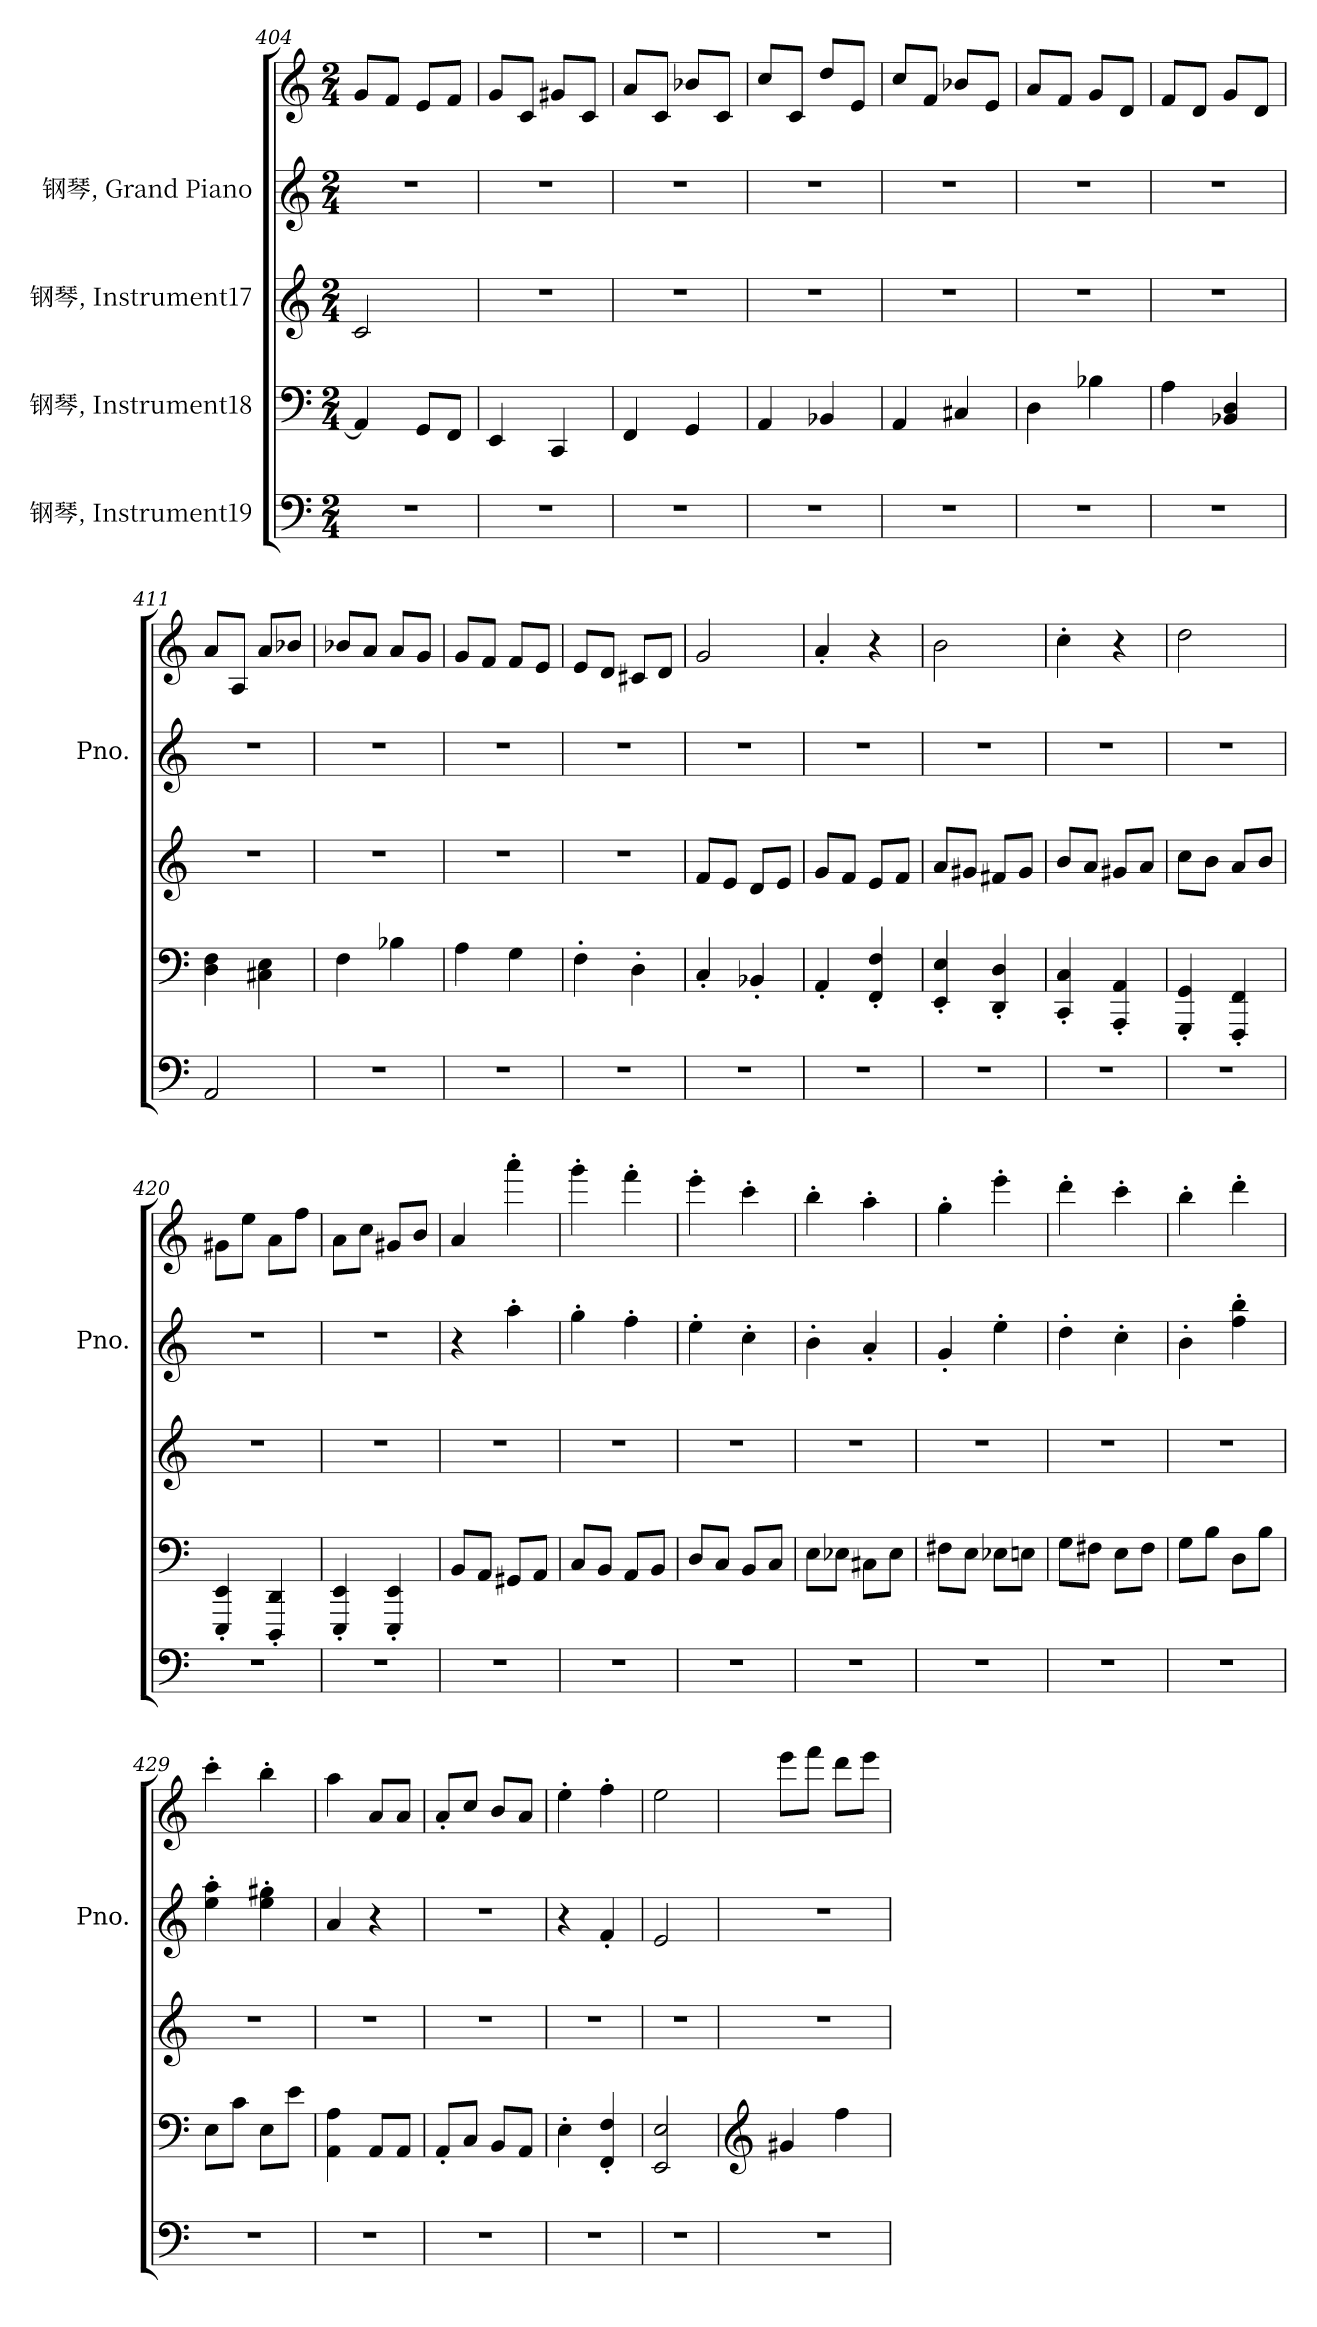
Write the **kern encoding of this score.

**kern	**kern	**kern	**kern	**kern
*part4	*part3	*part2	*part1	*part1
*staff5	*staff4	*staff3	*staff2	*staff1
*I"钢琴, Instrument19	*I"钢琴, Instrument18	*I"钢琴, Instrument17	*I"钢琴, Grand Piano	*
*	*	*	*I'Pno.	*
*clefF4	*clefF4	*clefG2	*clefG2	*clefG2
*k[]	*k[]	*k[]	*k[]	*k[]
*M2/4	*M2/4	*M2/4	*M2/4	*M2/4
=404	=404	=404	=404	=404
2r	4AA/]	2c/	2r	8g/L
.	.	.	.	8f/J
.	8GG/L	.	.	8e/L
.	8FF/J	.	.	8f/J
!!LO:LB:g=z
=405	=405	=405	=405	=405
2r	4EE/	2r	2r	8g/L
.	.	.	.	8c/J
.	4CC/	.	.	8g#X/L
.	.	.	.	8c/J
=406	=406	=406	=406	=406
2r	4FF/	2r	2r	8a/L
.	.	.	.	8c/J
.	4GG/	.	.	8b-X/L
.	.	.	.	8c/J
=407	=407	=407	=407	=407
2r	4AA/	2r	2r	8cc/L
.	.	.	.	8c/J
.	4BB-X/	.	.	8dd/L
.	.	.	.	8e/J
=408	=408	=408	=408	=408
2r	4AA/	2r	2r	8cc/L
.	.	.	.	8f/J
.	4C#X/	.	.	8b-X/L
.	.	.	.	8e/J
=409	=409	=409	=409	=409
2r	4D\	2r	2r	8a/L
.	.	.	.	8f/J
.	4B-X\	.	.	8g/L
.	.	.	.	8d/J
=410	=410	=410	=410	=410
2r	4A\	2r	2r	8f/L
.	.	.	.	8d/J
.	4BB-X/ 4D/	.	.	8g/L
.	.	.	.	8d/J
=411	=411	=411	=411	=411
2AA/	4D\ 4F\	2r	2r	8a/L
.	.	.	.	8A/J
.	4C#X\ 4E\	.	.	8a/L
.	.	.	.	8b-X/J
=412	=412	=412	=412	=412
2r	4F\	2r	2r	8b-X/L
.	.	.	.	8a/J
.	4B-X\	.	.	8a/L
.	.	.	.	8g/J
!!LO:PB:g=z
=413	=413	=413	=413	=413
2r	4A\	2r	2r	8g/L
.	.	.	.	8f/J
.	4G\	.	.	8f/L
.	.	.	.	8e/J
=414	=414	=414	=414	=414
2r	4F'\	2r	2r	8e/L
.	.	.	.	8d/J
.	4D'\	.	.	8c#X/L
.	.	.	.	8d/J
=415	=415	=415	=415	=415
2r	4C'/	8f/L	2r	2g/
.	.	8e/J	.	.
.	4BB-X'/	8d/L	.	.
.	.	8e/J	.	.
=416	=416	=416	=416	=416
2r	4AA'/	8g/L	2r	4a'/
.	.	8f/J	.	.
.	4FF/' 4F/'	8e/L	.	4r
.	.	8f/J	.	.
=417	=417	=417	=417	=417
2r	4EE/' 4E/'	8a/L	2r	2b\
.	.	8g#X/J	.	.
.	4DD/' 4D/'	8f#X/L	.	.
.	.	8g#/J	.	.
=418	=418	=418	=418	=418
2r	4CC/' 4C/'	8b/L	2r	4cc'\
.	.	8a/J	.	.
.	4AAA/' 4AA/'	8g#X/L	.	4r
.	.	8a/J	.	.
=419	=419	=419	=419	=419
2r	4GGG/' 4GG/'	8cc\L	2r	2dd\
.	.	8b\J	.	.
.	4FFF/' 4FF/'	8a/L	.	.
.	.	8b/J	.	.
=420	=420	=420	=420	=420
2r	4EEE/' 4EE/'	2r	2r	8g#X\L
.	.	.	.	8ee\J
.	4DDD/' 4DD/'	.	.	8a\L
.	.	.	.	8ff\J
!!LO:LB:g=z
=421	=421	=421	=421	=421
2r	4EEE/' 4EE/'	2r	2r	8a\L
.	.	.	.	8cc\J
.	4EEE/' 4EE/'	.	.	8g#X/L
.	.	.	.	8b/J
=422	=422	=422	=422	=422
2r	8BB/L	2r	4r	4a/
.	8AA/J	.	.	.
.	8GG#X/L	.	4aa'\	4aaa'\
.	8AA/J	.	.	.
=423	=423	=423	=423	=423
2r	8C/L	2r	4gg'\	4ggg'\
.	8BB/J	.	.	.
.	8AA/L	.	4ff'\	4fff'\
.	8BB/J	.	.	.
=424	=424	=424	=424	=424
2r	8D/L	2r	4ee'\	4eee'\
.	8C/J	.	.	.
.	8BB/L	.	4cc'\	4ccc'\
.	8C/J	.	.	.
=425	=425	=425	=425	=425
2r	8E\L	2r	4b'\	4bb'\
.	8E-X\J	.	.	.
.	8C#X\L	.	4a'/	4aa'\
.	8E-\J	.	.	.
=426	=426	=426	=426	=426
2r	8F#X\L	2r	4g'/	4gg'\
.	8E\J	.	.	.
.	8E-X\L	.	4ee'\	4eee'\
.	8En\J	.	.	.
=427	=427	=427	=427	=427
2r	8G\L	2r	4dd'\	4ddd'\
.	8F#X\J	.	.	.
.	8E\L	.	4cc'\	4ccc'\
.	8F#\J	.	.	.
!!LO:PB:g=z
=428	=428	=428	=428	=428
2r	8G\L	2r	4b'\	4bb'\
.	8B\J	.	.	.
.	8D\L	.	4ff\' 4bb\'	4ddd'\
.	8B\J	.	.	.
=429	=429	=429	=429	=429
2r	8E\L	2r	4ee\' 4aa\'	4ccc'\
.	8c\J	.	.	.
.	8E\L	.	4ee\' 4gg#X\'	4bb'\
.	8e\J	.	.	.
=430	=430	=430	=430	=430
2r	4AA\ 4A\	2r	4a/	4aa\
.	8AA/L	.	4r	8a/L
.	8AA/J	.	.	8a/J
=431	=431	=431	=431	=431
2r	8AA'/L	2r	2r	8a'/L
.	8C/J	.	.	8cc/J
.	8BB/L	.	.	8b/L
.	8AA/J	.	.	8a/J
=432	=432	=432	=432	=432
2r	4E'\	2r	4r	4ee'\
.	4FF/' 4F/'	.	4f'/	4ff'\
=433	=433	=433	=433	=433
2r	2EE/ 2E/	2r	2e/	2ee\
=434	=434	=434	=434	=434
*	*clefG2	*	*	*
2r	4g#X/	2r	2r	8eee\L
.	.	.	.	8fff\J
.	4ff\	.	.	8ddd\L
.	.	.	.	8eee\J
=	=	=	=	=
*-	*-	*-	*-	*-
